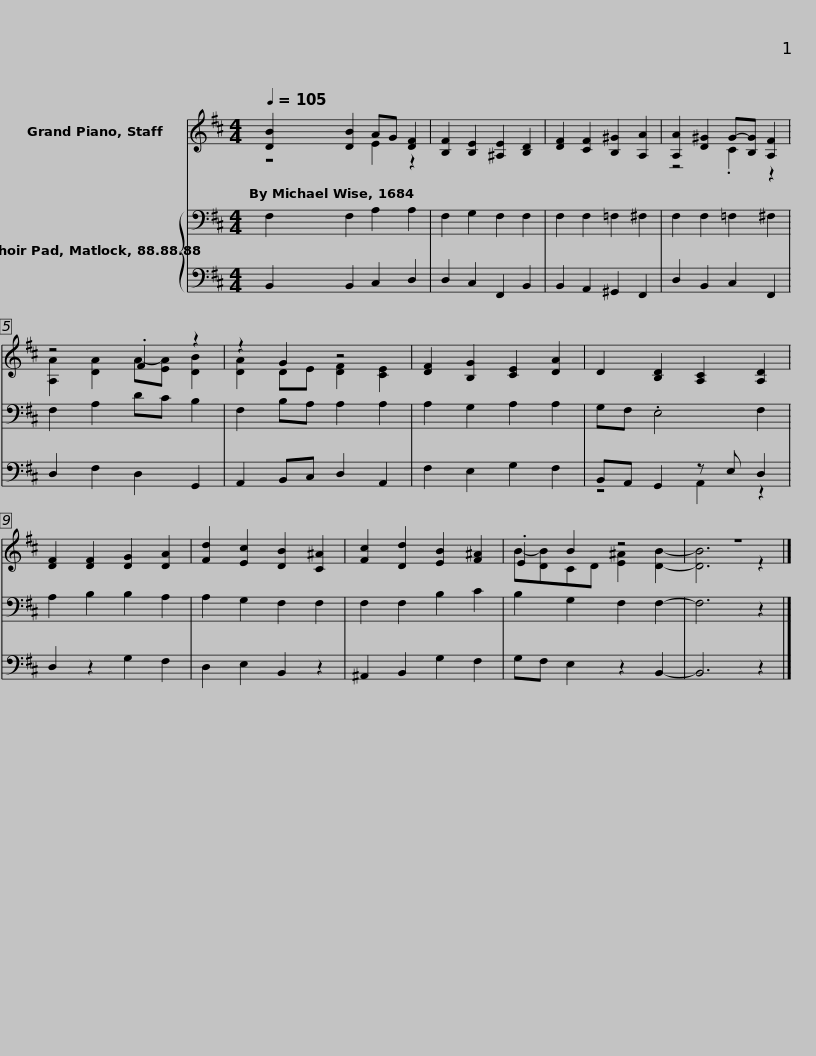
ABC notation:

X:1
%%score ( 1 2 ) { 3 | ( 4 5 ) }
L:1/8
Q:1/4=105
M:4/4
I:linebreak $
K:D
V:1 treble
V:2 treble
V:3 bass
V:4 bass
V:5 bass
V:1
 [DB]2 [DB]2 AG [DF]2 | [B,F]2 [B,E]2 [^A,E]2 [B,D]2 | [DF]2 [CF]2 [B,^G]2 [A,A]2 | [A,A]2 [D^G]2 G-[B,G] [A,F]2 |$ z4 .F2 z2 | %5
 z2 G2 z4 | [DF]2 [B,G]2 [CE]2 [DA]2 | D2 [B,D]2 [A,C]2 [A,D]2 | [DF]2 [DF]2 [DG]2 [DA]2 | [Fd]2 [Ec]2 [DB]2 [C^A]2 | %10
 [Fc]2 [Dd]2 [EB]2 [F^A]2 |$ .E2 B2 z4 | z8 |] %13
V:2
 z4 E2 z2 | x8 | x8 | z4 .C2 z2 |$ [A,A]2 [DA]2 A-[EA] [DB]2 | %5
 [DA]2 DE [DF]2 [CE]2 | x8 | x8 | x8 | x8 | %10
 x8 |$ B-[DB]CD [E^A]2 [DB]2- | [DB]6 z2 |] %13
V:3
 F,2 F,2 A,2 A,2 | F,2 G,2 F,2 F,2 | F,2 F,2 =F,2 ^F,2 | F,2 F,2 =F,2 ^F,2 |$ F,2 A,2 DC B,2 | %5
 F,2 B,A, A,2 A,2 | A,2 G,2 A,2 A,2 | G,F, .E,4 F,2 | A,2 B,2 B,2 A,2 | A,2 G,2 F,2 F,2 | %10
 F,2 F,2 B,2 C2 |$ B,2 G,2 F,2 F,2- | F,6 z2 |] %13
V:4
 B,,2 B,,2 C,2 D,2 | D,2 C,2 F,,2 B,,2 | B,,2 A,,2 ^G,,2 F,,2 | D,2 B,,2 C,2 F,,2 |$ D,2 F,2 D,2 G,,2 | %5
 A,,2 B,,C, D,2 A,,2 | F,2 E,2 G,2 F,2 | B,,A,, G,,2 z E, D,2 | D,2 z2 G,2 F,2 | D,2 E,2 B,,2 z2 | %10
 ^A,,2 B,,2 G,2 F,2 |$ G,F, E,2 z2 B,,2- | B,,6 z2 |] %13
V:5
 x8 | x8 | x8 | x8 |$ x8 | %5
 x8 | x8 | z4 A,,2 z2 | x8 | x8 | %10
 x8 |$ x8 | x8 |] %13
